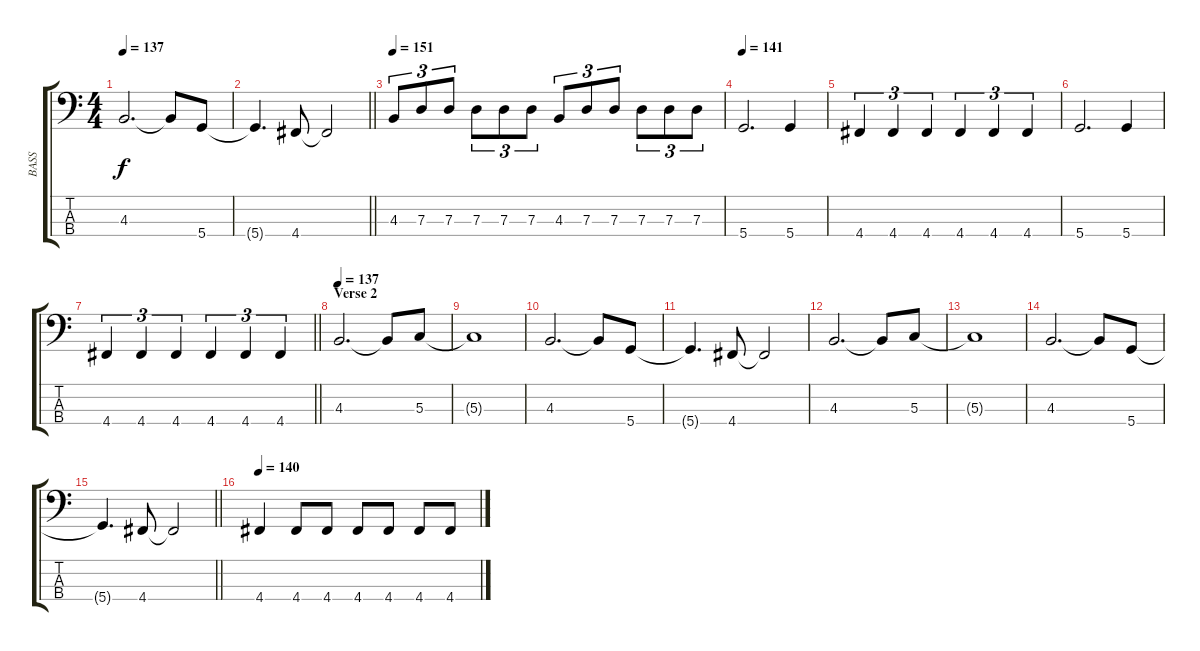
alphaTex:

\track ("BASS" "BASS") {instrument electricbasspick}
\staff {score tabs}
\tuning (F2 C2 G1 D1) {hide}
\ts (4 4)
\tempo 137
\clef f4
\ks c
4.3.2{d dy f} 4.3{t}.8 5.4.8 |
\barLineRight lightlight
5.4{t}.4{d} 4.4.8 4.4{t}.2 |
\tempo 151
4.3.8{tu (3 2)} 7.3.8{tu (3 2)} 7.3.8{tu (3 2)} 7.3.8{tu (3 2)} 7.3.8{tu (3 2)} 7.3.8{tu (3 2)} 4.3.8{tu (3 2)} 7.3.8{tu (3 2)} 7.3.8{tu (3 2)} 7.3.8{tu (3 2)} 7.3.8{tu (3 2)} 7.3.8{tu (3 2)} |
\tempo 141
5.4.2{d} 5.4.4 |
4.4.4{tu (3 2)} 4.4.4{tu (3 2)} 4.4.4{tu (3 2)} 4.4.4{tu (3 2)} 4.4.4{tu (3 2)} 4.4.4{tu (3 2)} |
5.4.2{d} 5.4.4 |
\barLineRight lightlight
4.4.4{tu (3 2)} 4.4.4{tu (3 2)} 4.4.4{tu (3 2)} 4.4.4{tu (3 2)} 4.4.4{tu (3 2)} 4.4.4{tu (3 2)} |
\section ("" "Verse 2")
\tempo 137
4.3.2{d} 4.3{t}.8 5.3.8 |
5.3{t}.1 |
4.3.2{d} 4.3{t}.8 5.4.8 |
5.4{t}.4{d} 4.4.8 4.4{t}.2 |
4.3.2{d} 4.3{t}.8 5.3.8 |
5.3{t}.1 |
4.3.2{d} 4.3{t}.8 5.4.8 |
\barLineRight lightlight
5.4{t}.4{d} 4.4.8 4.4{t}.2 |
\tempo 140
4.4.4 4.4.8 4.4.8 4.4.8 4.4.8 4.4.8 4.4.8
